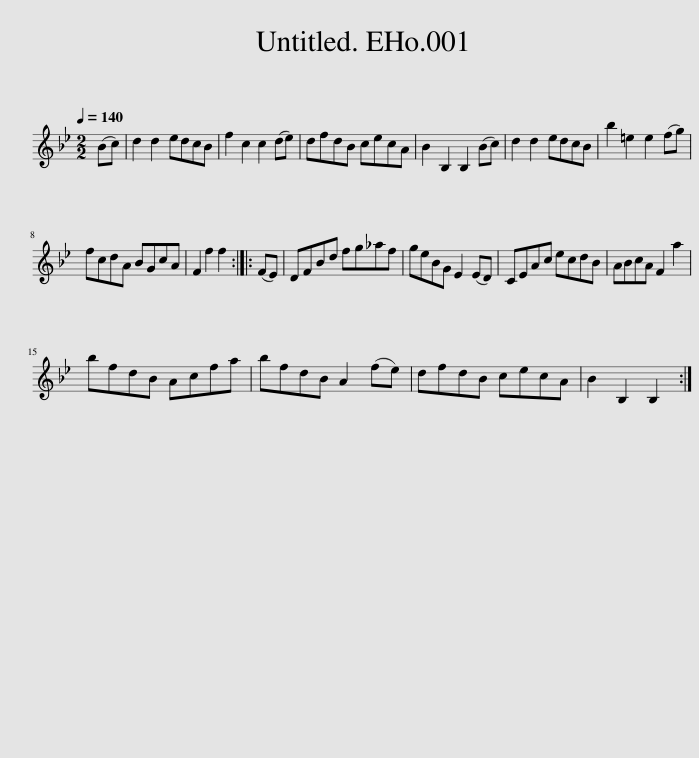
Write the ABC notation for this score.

X:1
L:1/8
Q:1/4=140
M:2/2
I:linebreak $
K:Bb
V:1 treble
V:1
 (Bc) | d2 d2 edcB | f2 c2 c2 (de) | dfdB cecA | B2 B,2 B,2 (Bc) | %5
 d2 d2 edcB | b2 =e2 e2 (fg) |$ fcdA BGcA | F2 f2 f2 :: (FE) | %10
 DFBd fg_af | geBG E2 (ED) | CEAc ecdB | ABcA F2 a2 |$ bfdB Acfa | %15
 bfdB A2 (fe) | dfdB cecA | B2 B,2 B,2 :| %18
